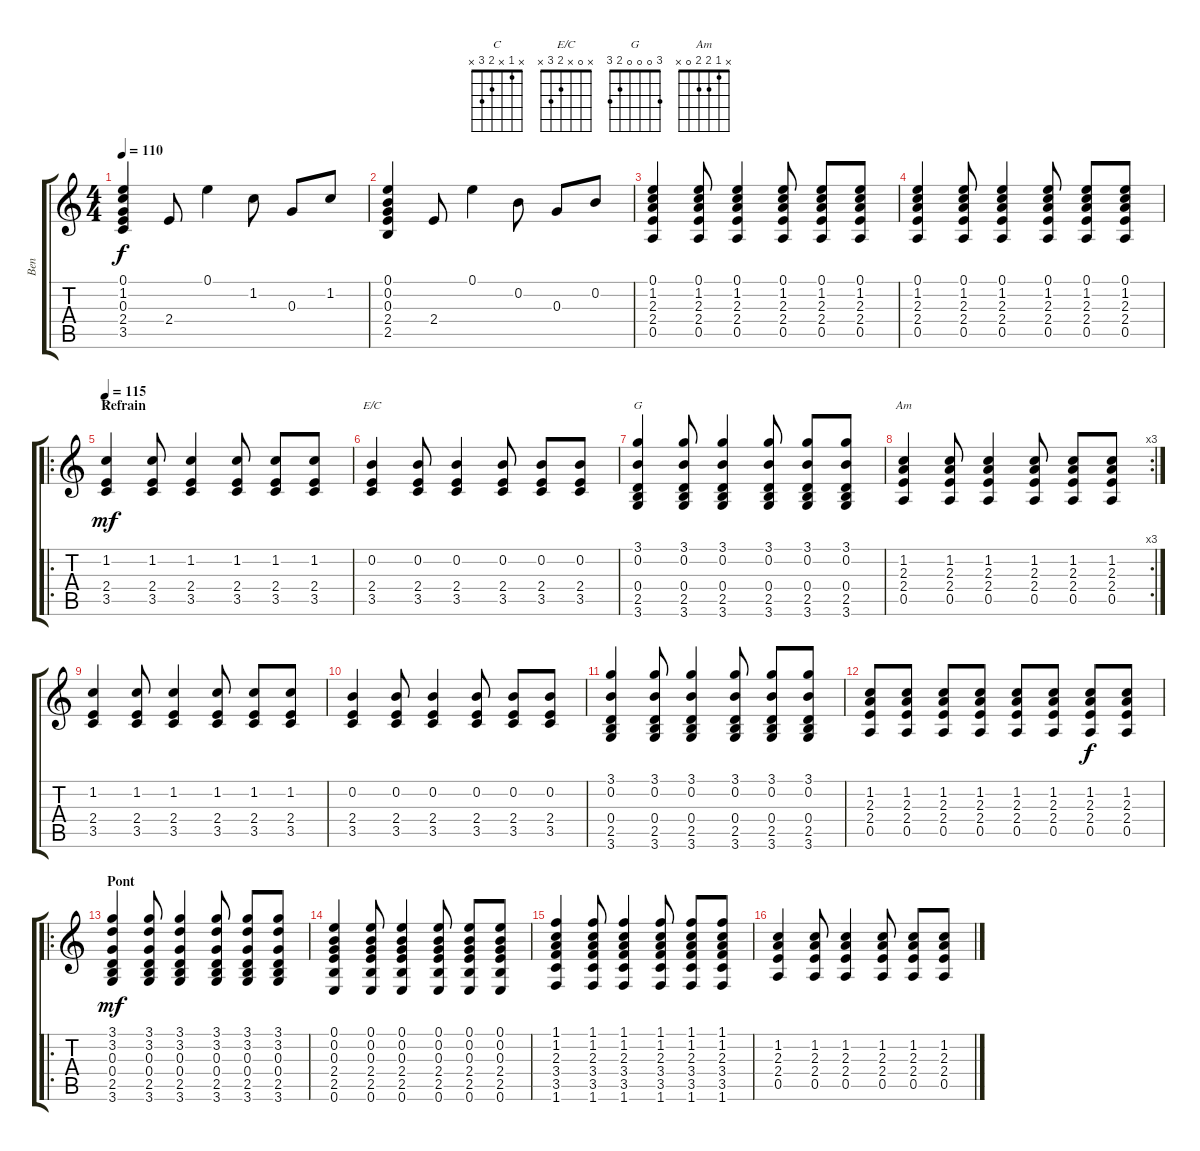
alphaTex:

\track ("Ben" "Ben") {instrument electricguitarclean}
\staff {score tabs}
\tuning (E4 B3 G3 D3 A2 E2) {hide}
\chord ("C" x 1 x 2 3 x)
\chord ("E/C" x 0 x 2 3 x)
\chord ("G" 3 0 0 0 2 3)
\chord ("Am" x 1 2 2 0 x)
\ts (4 4)
\tempo 110
\clef g2
\ks c
(0.1 1.2 0.3 2.4 3.5).4{dy f} 2.4.8 0.1.4 1.2.8 0.3.8 1.2.8 |
(0.1 0.2 0.3 2.4 2.5).4 2.4.8 0.1.4 0.2.8 0.3.8 0.2.8 |
(0.1 1.2 2.3 2.4 0.5).4 (0.1 1.2 2.3 2.4 0.5).8 (0.1 1.2 2.3 2.4 0.5).4 (0.1 1.2 2.3 2.4 0.5).8 (0.1 1.2 2.3 2.4 0.5).8 (0.1 1.2 2.3 2.4 0.5).8 |
(0.1 1.2 2.3 2.4 0.5).4 (0.1 1.2 2.3 2.4 0.5).8 (0.1 1.2 2.3 2.4 0.5).4 (0.1 1.2 2.3 2.4 0.5).8 (0.1 1.2 2.3 2.4 0.5).8 (0.1 1.2 2.3 2.4 0.5).8 |
\ro
\section ("" "Refrain")
\tempo 115
(1.2 2.4 3.5).4{ch "C" dy mf} (1.2 2.4 3.5).8 (1.2 2.4 3.5).4 (1.2 2.4 3.5).8 (1.2 2.4 3.5).8 (1.2 2.4 3.5).8 |
(0.2 2.4 3.5).4{ch "E/C"} (0.2 2.4 3.5).8 (0.2 2.4 3.5).4 (0.2 2.4 3.5).8 (0.2 2.4 3.5).8 (0.2 2.4 3.5).8 |
(3.1 0.2 0.4 2.5 3.6).4{ch "G"} (3.1 0.2 0.4 2.5 3.6).8 (3.1 0.2 0.4 2.5 3.6).4 (3.1 0.2 0.4 2.5 3.6).8 (3.1 0.2 0.4 2.5 3.6).8 (3.1 0.2 0.4 2.5 3.6).8 |
\rc 3
(1.2 2.3 2.4 0.5).4{ch "Am"} (1.2 2.3 2.4 0.5).8 (1.2 2.3 2.4 0.5).4 (1.2 2.3 2.4 0.5).8 (1.2 2.3 2.4 0.5).8 (1.2 2.3 2.4 0.5).8 |
(1.2 2.4 3.5).4 (1.2 2.4 3.5).8 (1.2 2.4 3.5).4 (1.2 2.4 3.5).8 (1.2 2.4 3.5).8 (1.2 2.4 3.5).8 |
(0.2 2.4 3.5).4 (0.2 2.4 3.5).8 (0.2 2.4 3.5).4 (0.2 2.4 3.5).8 (0.2 2.4 3.5).8 (0.2 2.4 3.5).8 |
(3.1 0.2 0.4 2.5 3.6).4 (3.1 0.2 0.4 2.5 3.6).8 (3.1 0.2 0.4 2.5 3.6).4 (3.1 0.2 0.4 2.5 3.6).8 (3.1 0.2 0.4 2.5 3.6).8 (3.1 0.2 0.4 2.5 3.6).8 |
(1.2 2.3 2.4 0.5).8 (1.2 2.3 2.4 0.5).8 (1.2 2.3 2.4 0.5).8 (1.2 2.3 2.4 0.5).8 (1.2 2.3 2.4 0.5).8 (1.2 2.3 2.4 0.5).8 (1.2 2.3 2.4 0.5).8{dy f} (1.2 2.3 2.4 0.5).8 |
\ro
\section ("" "Pont")
(3.1 3.2 0.3 0.4 2.5 3.6).4{dy mf} (3.1 3.2 0.3 0.4 2.5 3.6).8 (3.1 3.2 0.3 0.4 2.5 3.6).4 (3.1 3.2 0.3 0.4 2.5 3.6).8 (3.1 3.2 0.3 0.4 2.5 3.6).8 (3.1 3.2 0.3 0.4 2.5 3.6).8 |
(0.1 0.2 0.3 2.4 2.5 0.6).4 (0.1 0.2 0.3 2.4 2.5 0.6).8 (0.1 0.2 0.3 2.4 2.5 0.6).4 (0.1 0.2 0.3 2.4 2.5 0.6).8 (0.1 0.2 0.3 2.4 2.5 0.6).8 (0.1 0.2 0.3 2.4 2.5 0.6).8 |
(1.1 1.2 2.3 3.4 3.5 1.6).4 (1.1 1.2 2.3 3.4 3.5 1.6).8 (1.1 1.2 2.3 3.4 3.5 1.6).4 (1.1 1.2 2.3 3.4 3.5 1.6).8 (1.1 1.2 2.3 3.4 3.5 1.6).8 (1.1 1.2 2.3 3.4 3.5 1.6).8 |
(1.2 2.3 2.4 0.5).4 (1.2 2.3 2.4 0.5).8 (1.2 2.3 2.4 0.5).4 (1.2 2.3 2.4 0.5).8 (1.2 2.3 2.4 0.5).8 (1.2 2.3 2.4 0.5).8
